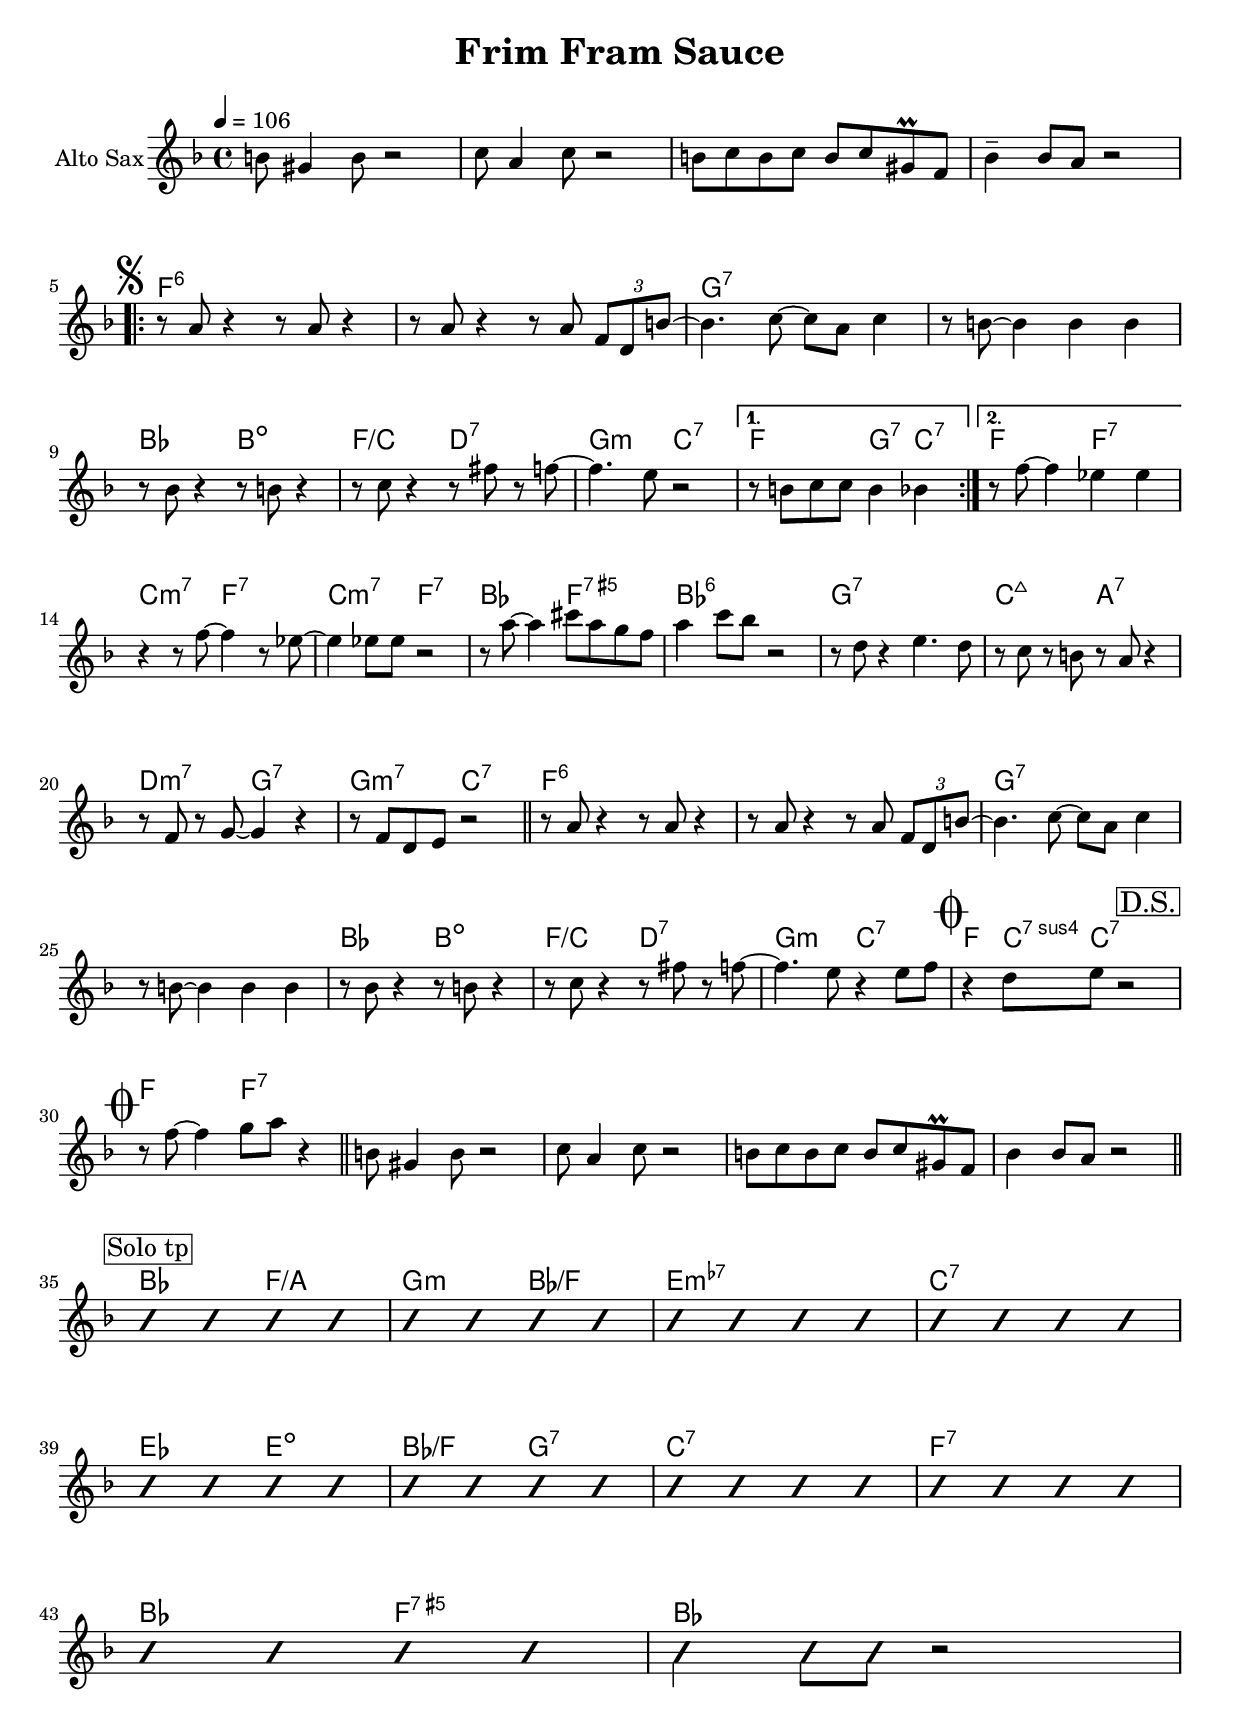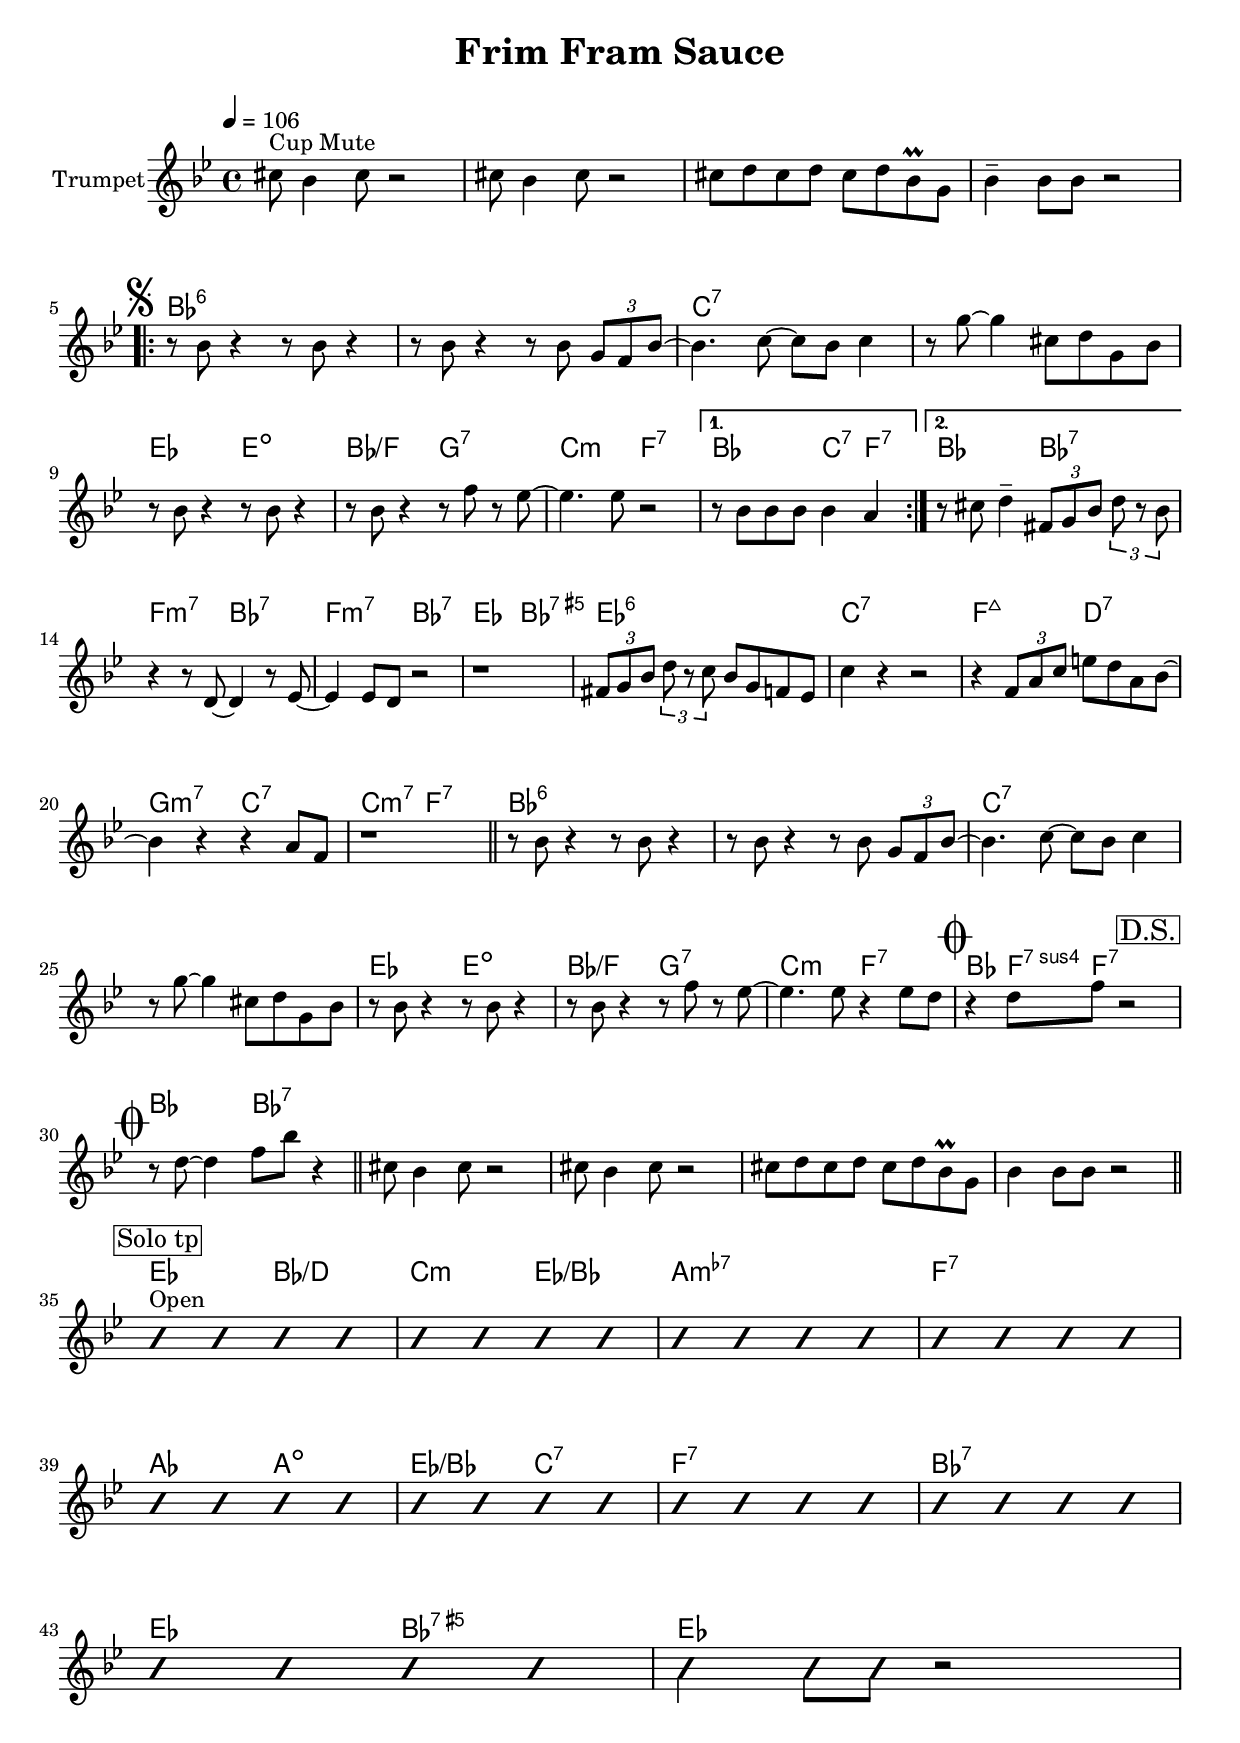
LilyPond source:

#(ly:set-option 'relative-includes #t)
\include "lib.ly"

\header {
  title = "Frim Fram Sauce"
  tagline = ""
}

\paper {
  markup-system-spacing #'padding = #3 %space after title
}

global = {
  \time 4/4
  \key as \major
  \clef "violin"
  \set Score.skipBars = ##t % combine multi-rests
}

structure = {
  \tempo 4 = 106
  s1*4 % intro
  \pSegno
  s1*9 % A
  s1*8 % B
  \bar "||"
  s1*7 \pCoda % A
  s1 \rightBreakMark \markupBox "D.S."
  s1*0^\markup { \right-align \fontsize #4 \musicglyph #"scripts.coda" }
  s1*1
  \bar "||"
  s1*4 % intro
  \bar "||"
  s1*10 % solo tp, end

}

remarks = \lyricmode {
  \skip 1*34
  \markupBox "Solo tp"
}

chorusChords = \chordmode {
  as1:6 s bes:7 s
  des2 d:dim as:/es f:7 bes:m es:7 as bes4:7 es:7 as2 as:7
  es2:m7 as:7 es:m7 as:7 des as:5+7 des1:6
  bes:7 es2:maj7 c:7 f:m7 bes:7 bes:m7 es:7
  as1:6 s bes:7 s
  des2 d:dim as:/es f:7 bes:m es:7 as4 es8:7sus4 es:7 s2 as as:7
}

soloChords = \chordmode {
  des2 as:/c bes:m des:/as g1:m7-5 es:7
  ges2 g:dim des:/as bes:7 es1:7 as:7
  des2 as:5+7 des1
}

theChords = {
  s1*4
  \chorusChords
  s1*4
  \set Score.proportionalNotationDuration = #(ly:make-moment 1 8 )
  \soloChords
  \unset Score.proportionalNotationDuration
}


trumpetChords = \transpose bes c \theChords
altoChords = \transpose es c \theChords

slTp = \relative c''' { as4 as as as }
slAs = \relative c'' { des4 des des des }

trumpet = \transpose bes c \relative c''' {
  \global
  \set Staff.instrumentName = #"Trumpet"
  b8^"Cup Mute" as4 b8 r2 | b8 as4 b8 r2 | b8 c b c b c as\prall f | as4-- as8 as r2 |
  \repeat volta 2 {
    r8 as r4 r8 as r4 | r8 as r4 r8 as \tuplet 3/2 {f es as~} | as4. bes8~ bes as bes4 | r8 f'~ f4 b,8 c8 f, as |
    r8 as r4 r8 as r4 | r8 as r4 r8 es' r8 des~| des4. des8 r2 
  }
  \alternative {
    { r8 as as as as4 g }
    { r8 b c4-- \tuplet 3/2 {e,8 f as} \tuplet 3/2 {c r as}}
  }
  % B
  r4 r8 c,~ c4 r8 des~ | des4 des8 c r2 | r1
  \tuplet 3/2 {e8 f as} \tuplet 3/2 {c r bes} as8 f es des | bes'4 r r2 | r4 \tuplet 3/2 {es,8 g bes} d8 c  g as~ | as4 r r g8 es | r1
  % A3
  r8 as r4 r8 as r4 | r8 as r4 r8 as \tuplet 3/2 {f es as~} | as4. bes8~ bes as bes4 | r8 f'~ f4 b,8 c8 f, as |
  r8 as r4 r8 as r4 | r8 as r4 r8 es' r8 des~| des4. des8 r4 des8 c |r4 c8 es r2 |
  r8 c~ c4 es8 as r4
  % intro
  b,8 as4 b8 r2 | b8 as4 b8 r2 | b8 c b c b c as\prall f | as4 as8 as r2 |
  \slash
  as4^"Open" as as as
  \repeat unfold 8 \slTp \undo \hide Stem as4 as8 as r2
  \endSlash
}

breaksTp = {
  s1*4 \break
  s1*9 \break
  s1*8
  s1*8 \break
  s1*5 \break
  s1*4 \break
  s1*4 \break
}

altoSax = \transpose es c \relative c'' {
  \global
  \set Staff.instrumentName = #"Alto Sax"
  d8 b4 d8 r2 | es8 c4 es8 r2 | d8 es d es d es b\prall as | des4-- des8 c r2
  \repeat volta 2 {
    r8 c r4 r8 c r4 | r8 c r4 r8 c \tuplet 3/2 {as f d'~} | d4. es8~ es c es4 | r8 d8~ d4 d d |
    r8 des r4 r8 d r4 | r8 es r4 r8 a r8 as~ | as4. g8 r2
  }
  \alternative {
    { r8 d es es d4 des }
    { r8 as'~ as4 ges ges }
  }
  % B
  r4 r8 as~ as4 r8 ges~ | ges4 ges8 ges r2 | r8 c~ c4 e8 c bes as | c4 es8 des r2 |
  r8 f, r4 g4. f8 | r es r8 d r8 c r4 | r8 as r bes ~ bes4 r | r8 as f g r2
  % A3
  r8 c r4 r8 c r4 | r8 c r4 r8 c \tuplet 3/2 {as f d'~} | d4. es8~ es c es4 | r8 d8~ d4 d d |
  r8 des r4 r8 d r4 | r8 es r4 r8 a r8 as~ | as4. g8 r4 g8 as | r4 f8 g r2
  r8 as~ as4 bes8 c r4
  % intro
  d,8 b4 d8 r2 | es8 c4 es8 r2 | d8 es d es d es b\prall as | des4 des8 c r2
  \slash
  \repeat unfold 9 \slAs  \undo \hide Stem des4 des8 des r2
  \endSlash
}

breaksAs = {
  s1*4 \break
  s1*9 \break
  s1*8
  s1*8 \break
  s1*5 \break
  s1*4 \break
  s1*4 \break
}

% \book {
%   \score {
%     <<
%       \lyricsAbove \remarks
%       \new ChordNames \trumpetChords
%       \new Staff = "trumpet" <<
%         \structure
%         \trumpet
%       >>
%       % \new Staff \trumpet
%       \new ChordNames \altoChords
%       \new Staff = "altoSax" <<
%         \altoSax
%       >>
%     >>
%   }
% }
\book {
  \bookOutputSuffix "tp"
  \paper {
    system-system-spacing #'basic-distance = #16
  }
  \score {
    <<
      \lyricsAbove \remarks
      \new ChordNames \trumpetChords
      \new Staff = "trumpet" <<
        \structure
        \breaksTp
        \trumpet
      >>
    >>
  }
}
\book {
  \bookOutputSuffix "as"
  \paper {
    system-system-spacing #'basic-distance = #16
  }
  \score {
    <<
      \lyricsAbove \remarks
      \new ChordNames \altoChords
      \new Staff = "altoSax" <<
        \structure
        \breaksAs
        \altoSax
      >>
    >>
  }
}
